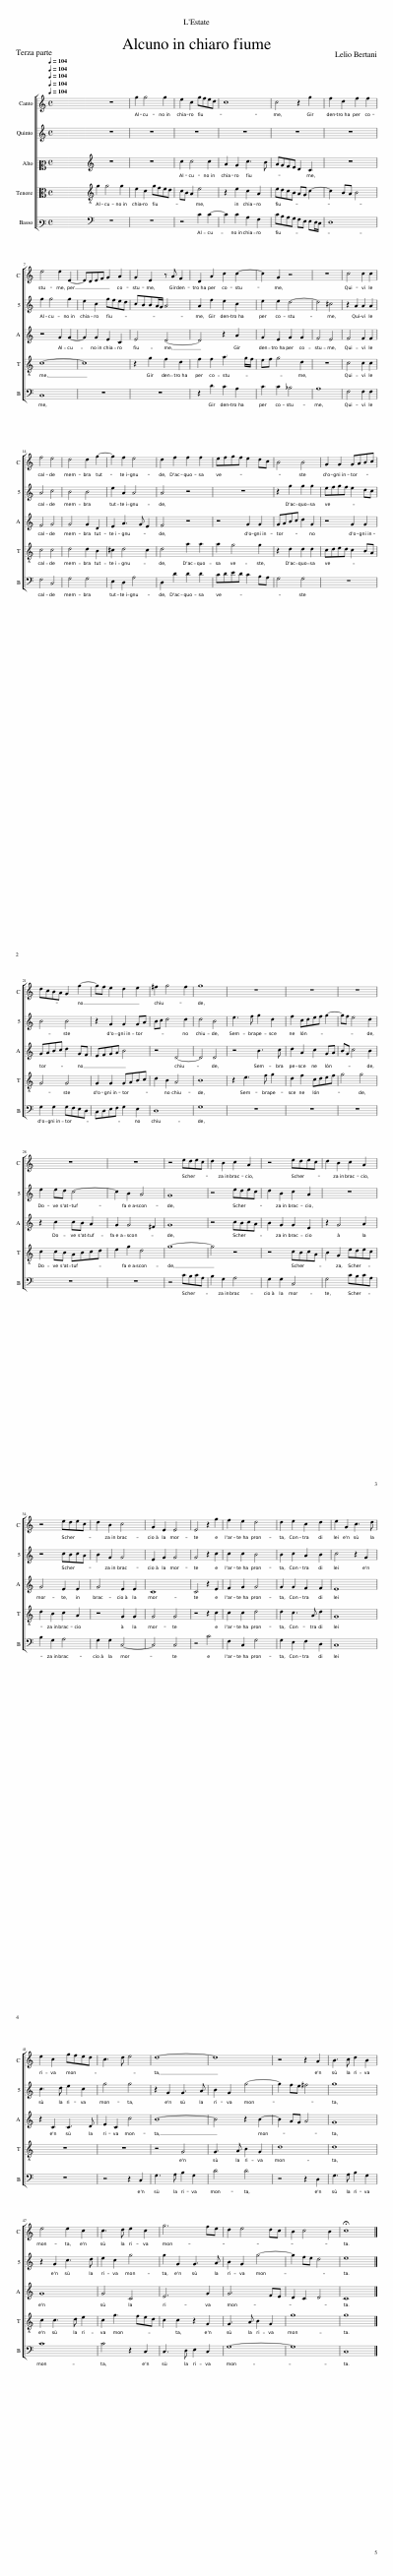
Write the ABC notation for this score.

X:1
%%score [ 1 2 3 4 5 ]
L:1/8
Q:1/4=104
M:4/4
I:linebreak $
K:C
V:1 treble
V:2 treble
V:3 alto2
V:4 alto
V:5 bass3
V:1
 x8 | x8 | z8 | g2 g4 g2 | e2 c2 gfed | %5
 c8 | c4 z2 g2 | f2 d2 f2 f2 |$ e4 e2 E2- | EDEF G2 A2 | %10
 G2 E2 z A F2 | D2 A2 c2 c2- | c2 G2 z4 | z8 | c4 c2 c2 |$ %15
 f4 e4 | d4 d2 g2- | g2 f2 e4 | d2 f2 f2 f2 | efgf e2 dc | %20
 B4 B4 | G2 G2 GABc |$ dcBA G2 g2- | gf e2 d2 e2 | ^f2 g4 f2 | %25
 g8 | z8 | z8 | z8 |$ z8 | %30
 z8 | z4 edec | d2 B2 c2 A2 | z4 edec | d2 B2 c2 A2 |$ %35
 z4 edec | d2 B2 c4 | G2 E2 E4 | E4 z2 g2 | f2 e2 d4 | %40
 d2 e2 c2 d2 | e2 G2 c3 d |$ e2 c2 gfed | c3 d e4 | d8- | %45
 d8 | z4 z2 A2 | B3 c d2 B2 |$ e4 e2 c2 | c3 d e2 c2 | %50
 g6 fe | d2 e4 dc | B2 c4 B2 | !fermata!c8 |] %54
V:2
 x8 | x8 | z8 | z8 | z8 | %5
 z8 | z8 | z8 |$ g2 g4 g2 | e2 c2 gfed | %10
 cBBA/G/ A4 | A2 f2 e2 c2 | e2 e2 d4- | d4 ^c4 | z2 A2 A2 A2 |$ %15
 A4 c4 | B4 B4 | e2 A2 A4 | A4 z4 | z8 | %20
 z2 g2 g2 g2 | efgf e2 dc |$ B4 B4 | z2 G2 G2 GA | Bc d4 d2 | %25
 d4 B4 | e3 f g2 d2 | f2 cdef g2- | gf e4 d2 |$ e2 ed c4- | %30
 c2 B2 A4 | G8 | z4 edec | d2 B2 c2 A2 | z8 |$ %35
 z4 cBcA | B2 G2 G4 | E2 G2 G4 | G4 z2 c2 | c2 c2 B4 | %40
 B2 c2 A2 B2 | c4 z2 G2 |$ c3 d e2 c2 | g4 g4 | z2 G2 G3 A | %45
 B2 G2 g4- | g2 fe ^f4 | g8 |$ z2 G2 c3 d | e2 c2 g4 | %50
 g2 G2 G3 A | B2 G2 g4- | g2 fe d4 | e8 |] %54
V:3
 x8 | x8 | z8 | z8 | c2 c4 c2 | %5
 A2 G2 c3 B | AGFE D2 C2 | z8 |$ z4 G2 G2- | G2 G2 E2 C2 | %10
 E4 D4- | D4 z2 A2 | G2 E2 G2 G2 | F4 E4 | F4 F2 F2 |$ %15
 F4 G4 | G4 G2 D2 | E2 A3 G E2 | F4 z4 | z4 G2 G2 | %20
 GABc d2 G2 | z4 G2 G2 |$ GABc d2 GF | EFGA B4 | z4 D4- | %25
 D4 D4 | z4 B3 c | d2 A2 c2 GA | BG c4 B2 |$ z2 c2 cB A2 | %30
 G2 G4 ^F2 | G8 | z4 cBcA | B2 G2 G2 E2 | z2 G4 A2 |$ %35
 G4 E2 E2 | G4 E2 E2 | C8 | C4 z2 E2 | F2 G2 G4 | %40
 G2 G2 F2 F2 | E8 |$ z2 C2 C3 D | E2 C2 c4 | B8- | %45
 B4 z2 B2- | B2 AG A4 | G8 |$ G8 | G4 C4 | %50
 E6 G2 | G6 FE | D2 C2 D4 | C8 |] %54
V:4
 x8 | x8 | G2 G4 G2 | E2 C2 GFED | CB, A,2 E4 | %5
 z2 E2 C2 A,2 | EDCB, A,G, C2- | C2 B,A, B,4 |$ C8- | C8 | %10
 z2 G2 F2 D2 | F2 F2 A3 G/F/ | EF G4 D2 | z8 | C4 C2 C2 |$ %15
 C4 C4 | D4 D2 B,2 | ^C2 D4 C2 | D4 A2 A2 | A2 G4 G2 | %20
 z2 D2 D2 D2 | CDED C2 B,A, |$ G,4 G,4 | G,2 G,2 G,A,B,C | D2 B,2 A,4 | %25
 B,8 | z2 E3 F G2 | D2 F2 CDEF | G4 G4 |$ C2 CB, A,B,CD | %30
 E2 G2 D4 | G8- | G4 z4 | z4 CB,CA, | B,2 G,2 EDEC |$ %35
 D2 B,2 C2 A,2 | z4 G,2 G,2 | G,4 G,4 | z4 z2 C2 | C2 C2 D4 | %40
 D2 C3 A, D2 | G,8 |$ z8 | z8 | z4 G,4 | %45
 G,3 A, B,2 G,2 | D8 | D8 |$ C2 C3 D E2 | C2 G3 FED | %50
 C2 C2 z2 G,2 | G,3 A, B,2 G,2 | G8 | G8 |] %54
V:5
 x8 | x8 | z8 | z8 | z4 C2 C2- | %5
 C2 C2 A,2 F,2 | CB,A,G, F,E, E,D,/C,/ | D,8 |$ C,8 | z8 | %10
 z8 | z2 D2 C2 A,2 | C2 C2 _B,4 | A,8 | F,4 F,2 F,2 |$ %15
 F,4 C,4 | G,4 G,4 | E,2 D,2 A,4 | D,2 D2 D2 D2 | CDED C2 B,A, | %20
 G,4 G,4 | z8 |$ G,2 G,2 G,F,E,D, | C,D,E,F, G,2 E,2 | D,8 | %25
 G,8 | z8 | z8 | z8 |$ z8 | %30
 z8 | z4 CB,CA, | B,2 G,2 A,4 | G,2 G,2 C,4 | G,4 CB,CA, |$ %35
 B,2 G,2 A,4 | G,2 G,2 C,4- | C,4 C,4 | z4 C4 | F,2 C,2 G,4 | %40
 G,2 E,2 F,2 D,2 | C,8 |$ z8 | z4 z2 C,2 | G,3 A, B,2 G,2 | %45
 D4 D4 | z4 z2 D,2 | G,3 A, B,2 G,2 |$ C8 | C4 z2 C,2 | %50
 C,3 D, E,2 C,2 | G,8- | G,8 | C,8 |] %54
